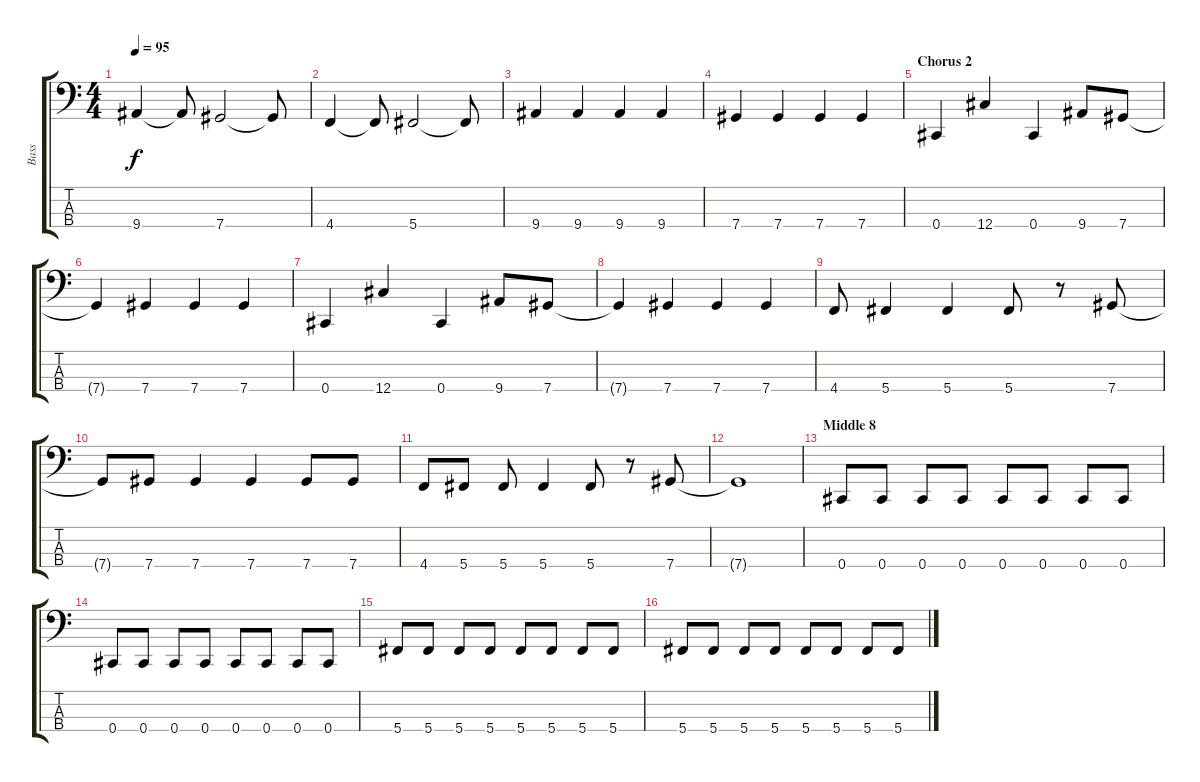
\track ("Bass" "Bass") {instrument electricbasspick}
\staff {score tabs}
\tuning (Gb2 Db2 Ab1 Db1) {hide}
\ts (4 4)
\tempo 95
\clef f4
\ks c
9.4.4{dy f} 9.4{t}.8 7.4.2 7.4{t}.8 |
4.4.4 4.4{t}.8 5.4.2 5.4{t}.8 |
9.4.4 9.4.4 9.4.4 9.4.4 |
7.4.4 7.4.4 7.4.4 7.4.4 |
\section ("" "Chorus 2")
0.4.4 12.4.4 0.4.4 9.4.8 7.4.8 |
7.4{t}.4 7.4.4 7.4.4 7.4.4 |
0.4.4 12.4.4 0.4.4 9.4.8 7.4.8 |
7.4{t}.4 7.4.4 7.4.4 7.4.4 |
4.4.8 5.4.4 5.4.4 5.4.8 r.8 7.4.8 |
7.4{t}.8 7.4.8 7.4.4 7.4.4 7.4.8 7.4.8 |
4.4.8 5.4.8 5.4.8 5.4.4 5.4.8 r.8 7.4.8 |
7.4{t}.1 |
\section ("" "Middle 8")
0.4.8 0.4.8 0.4.8 0.4.8 0.4.8 0.4.8 0.4.8 0.4.8 |
0.4.8 0.4.8 0.4.8 0.4.8 0.4.8 0.4.8 0.4.8 0.4.8 |
5.4.8 5.4.8 5.4.8 5.4.8 5.4.8 5.4.8 5.4.8 5.4.8 |
5.4.8 5.4.8 5.4.8 5.4.8 5.4.8 5.4.8 5.4.8 5.4.8
